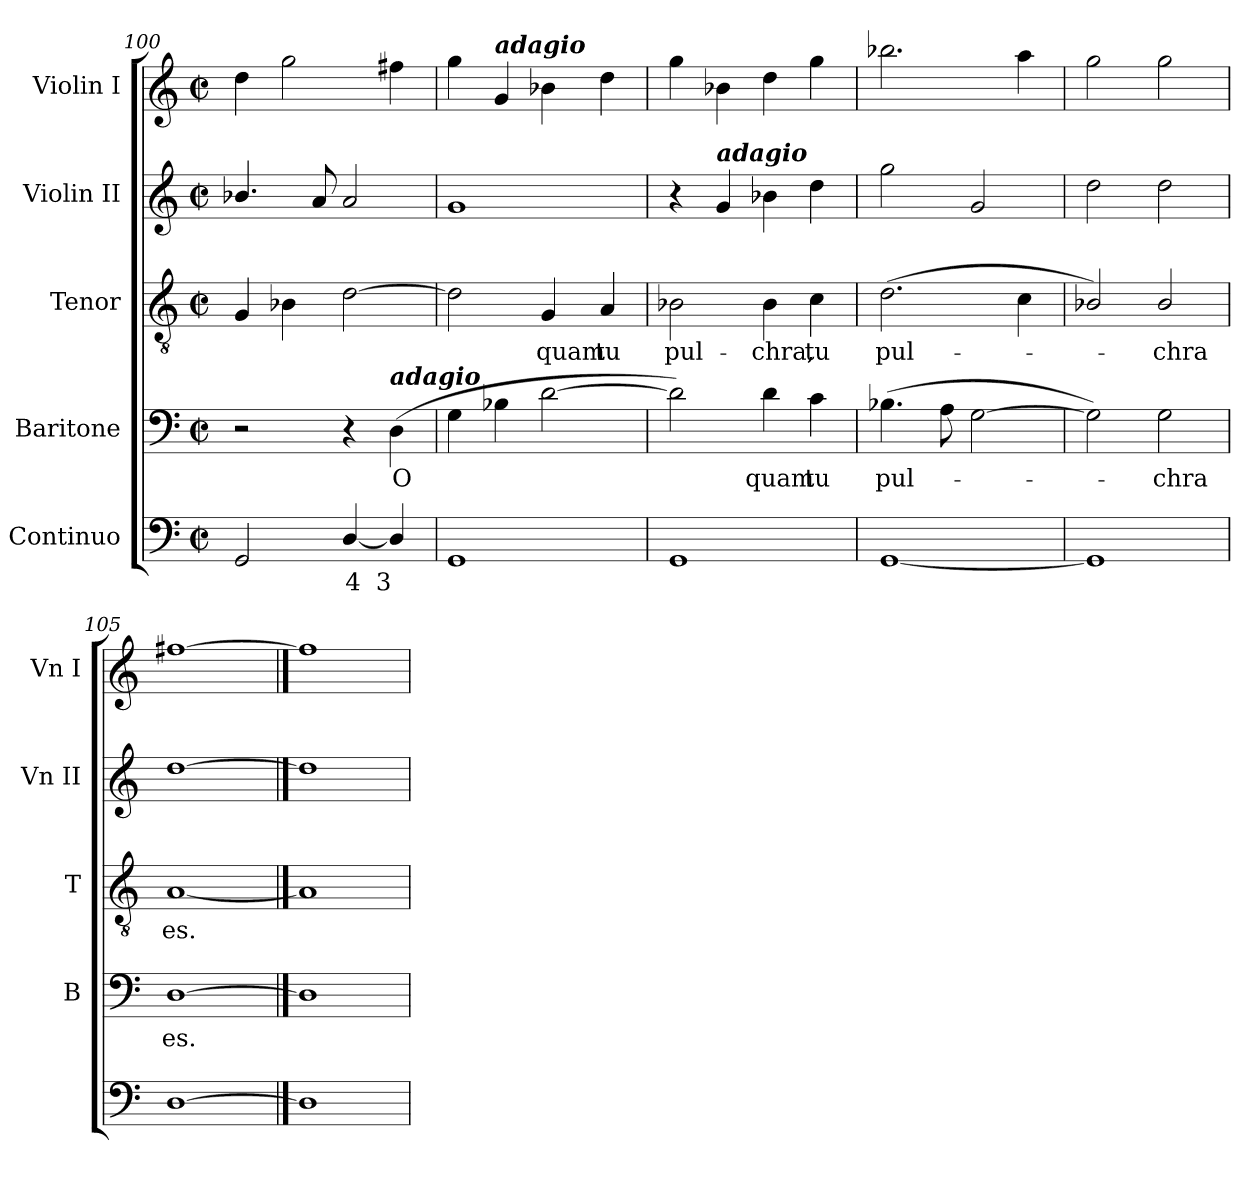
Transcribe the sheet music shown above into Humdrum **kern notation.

**kern	**text	**kern	**text	**kern	**text	**kern	**kern
*part5	*part5	*part4	*part4	*part3	*part3	*part2	*part1
*staff5	*staff5	*staff4	*staff4	*staff3	*staff3	*staff2	*staff1
*I"Continuo	*	*I"Baritone	*	*I"Tenor	*	*I"Violin II	*I"Violin I
*	*	*I'B	*	*I'T	*	*I'Vn II	*I'Vn I
!!LO:LB:g=z
*clefF4	*	*clefF4	*	*clefGv2	*	*clefG2	*clefG2
*k[]	*	*k[]	*	*k[]	*	*k[]	*k[]
*C:	*	*C:	*	*C:	*	*C:	*C:
*M2/2	*	*M2/2	*	*M2/2	*	*M2/2	*M2/2
*met(c|)	*	*met(c|)	*	*met(c|)	*	*met(c|)	*met(c|)
=100	=100	=100	=100	=100	=100	=100	=100
2GG	.	2r	.	4G	.	4.b-X/	4dd
.	.	.	.	4B-X	.	.	2gg
.	.	.	.	.	.	8a	.
!	!LO:LY:b	!	!	!	!	!	!
[4D/	4	4r	.	[2d	.	2a	.
!	!	!LO:TX:a:Bi:t=adagio	!	!	!	!	!
!	!LO:LY:b	!	!LO:LY:b	!	!	!	!
4D/]	3	(>4D	O	.	.	.	4ff#X
=101	=101	=101	=101	=101	=101	=101	=101
1GG	.	4G	.	2d]	.	1g	4gg
!	!	!	!	!	!	!	!LO:TX:a:Bi:t=adagio
.	.	4B-X	.	.	.	.	4g
!	!	!	!	!	!LO:LY:b	!	!
.	.	[2d	.	4G	quam	.	4b-X
!	!	!	!	!	!LO:LY:b	!	!
.	.	.	.	4A	tu	.	4dd
=102	=102	=102	=102	=102	=102	=102	=102
!	!	!	!	!	!LO:LY:b	!	!
1GG	.	2d])	.	2B-X	pul-	4r	4gg
!	!	!	!	!	!	!LO:TX:a:Bi:t=adagio	!
.	.	.	.	.	.	4g	4b-X
!	!	!	!LO:LY:b	!	!LO:LY:b	!	!
.	.	4d	quam	4B-	-chra,	4b-X	4dd
!	!	!	!LO:LY:b	!	!LO:LY:b	!	!
.	.	4c	tu	4c	tu	4dd	4gg
=103	=103	=103	=103	=103	=103	=103	=103
!	!	!	!LO:LY:b	!	!LO:LY:b	!	!
[1GG	.	(>4.B-X	pul-	(>2.d	pul-	2gg	2.bb-X
.	.	8A	.	.	.	.	.
.	.	[2G	.	.	.	2g	.
.	.	.	.	4c	.	.	4aa
=104	=104	=104	=104	=104	=104	=104	=104
1GG]	.	2G])	.	2B-X/)	.	2dd	2gg
!	!	!	!LO:LY:b	!	!LO:LY:b	!	!
.	.	2G	chra	2B-/	chra	2dd	2gg
=105	=105	=105	=105	=105	=105	=105	=105
!	!	!	!LO:LY:b	!	!LO:LY:b	!	!
[1D	.	[1D	es.	[1A	es.	[1dd	[1ff#X
==106	==106	==106	==106	==106	==106	==106	==106
1D]	.	1D]	.	1A]	.	1dd]	1ff#]
=	=	=	=	=	=	=	=
*-	*-	*-	*-	*-	*-	*-	*-
